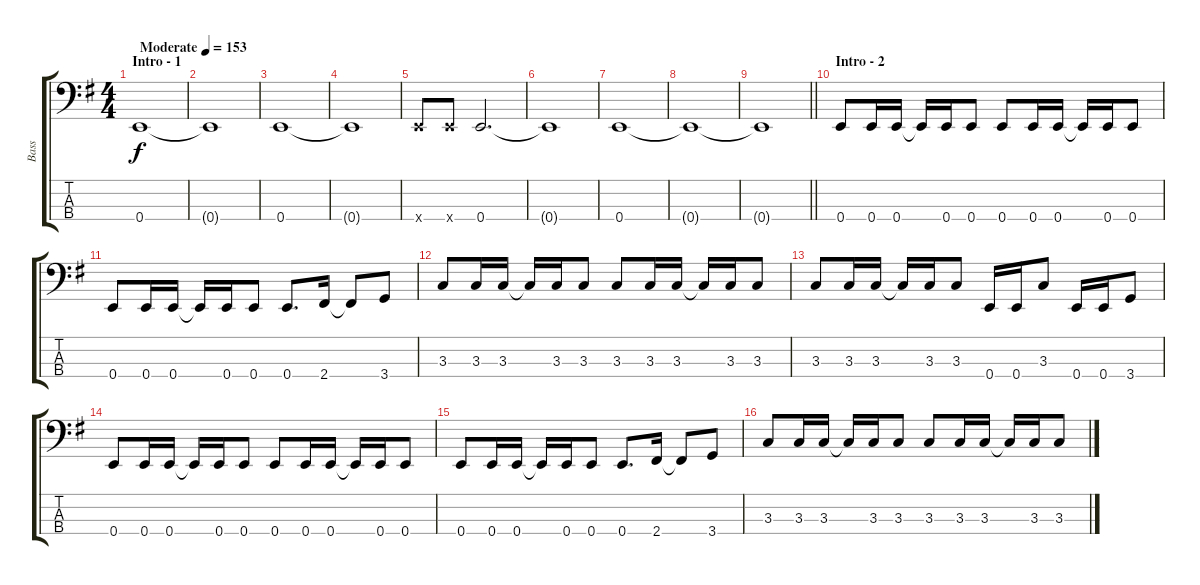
\track ("Bass" "Bass") {instrument electricbassfinger}
\staff {score tabs}
\tuning (G2 D2 A1 E1) {hide}
\ts (4 4)
\section ("" "Intro - 1")
\tempo (153 "Moderate")
\clef f4
\ks g
0.4.1{dy f instrument electricbassfinger} |
0.4{t}.1 |
0.4.1 |
0.4{t}.1 |
0.4{x}.8 0.4{x}.8 0.4.2{d} |
0.4{t}.1 |
0.4.1 |
0.4{t}.1 |
\barLineRight lightlight
0.4{t}.1 |
\section ("" "Intro - 2")
0.4.8 0.4.16 0.4.16 0.4{t}.16 0.4.16 0.4.8 0.4.8 0.4.16 0.4.16 0.4{t}.16 0.4.16 0.4.8 |
0.4.8 0.4.16 0.4.16 0.4{t}.16 0.4.16 0.4.8 0.4.8{d} 2.4.16 2.4{t}.8 3.4.8 |
3.3.8 3.3.16 3.3.16 3.3{t}.16 3.3.16 3.3.8 3.3.8 3.3.16 3.3.16 3.3{t}.16 3.3.16 3.3.8 |
3.3.8 3.3.16 3.3.16 3.3{t}.16 3.3.16 3.3.8 0.4.16 0.4.16 3.3.8 0.4.16 0.4.16 3.4.8 |
0.4.8 0.4.16 0.4.16 0.4{t}.16 0.4.16 0.4.8 0.4.8 0.4.16 0.4.16 0.4{t}.16 0.4.16 0.4.8 |
0.4.8 0.4.16 0.4.16 0.4{t}.16 0.4.16 0.4.8 0.4.8{d} 2.4.16 2.4{t}.8 3.4.8 |
3.3.8 3.3.16 3.3.16 3.3{t}.16 3.3.16 3.3.8 3.3.8 3.3.16 3.3.16 3.3{t}.16 3.3.16 3.3.8
